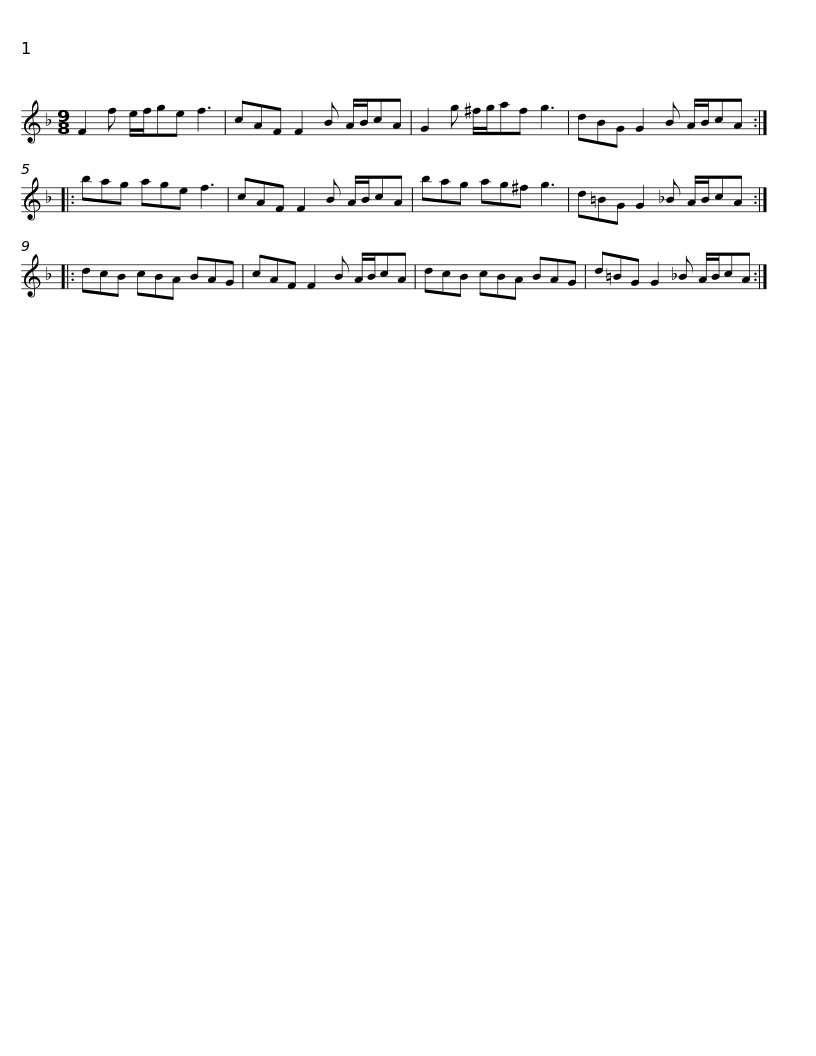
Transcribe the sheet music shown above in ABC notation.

X:1
L:1/8
M:9/8
I:linebreak $
K:F
V:1 treble
V:1
 F2 f e/f/ge f3 | cAF F2 B A/B/cA | G2 g ^f/g/af g3 | dBG G2 B A/B/cA :: bag age f3 |$ %5
 cAF F2 B A/B/cA | bag ag^f g3 | d=BG G2 _B A/B/cA :: dcB cBA BAG |$ cAF F2 B A/B/cA | %10
 dcB cBA BAG | d=BG G2 _B A/B/cA :| %12
